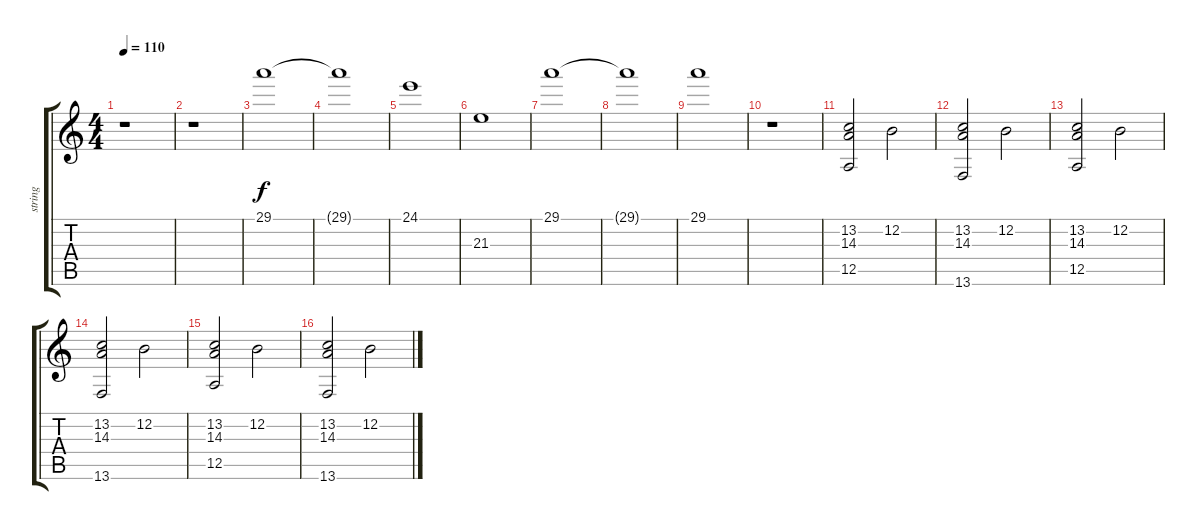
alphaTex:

\track ("string" "string") {instrument stringensemble2}
\staff {score tabs}
\tuning (E4 B3 G3 D3 A2 E2) {hide}
\ts (4 4)
\tempo 110
\clef g2
\ks c
r.1{dy f instrument stringensemble2} |
r.1 |
29.1.1 |
29.1{t}.1 |
24.1.1 |
21.3.1 |
29.1.1 |
29.1{t}.1 |
29.1.1 |
r.1 |
(13.2 14.3 12.5).2 12.2.2 |
(13.2 14.3 13.6).2 12.2.2 |
(13.2 14.3 12.5).2 12.2.2 |
(13.2 14.3 13.6).2 12.2.2 |
(13.2 14.3 12.5).2 12.2.2 |
(13.2 14.3 13.6).2 12.2.2
